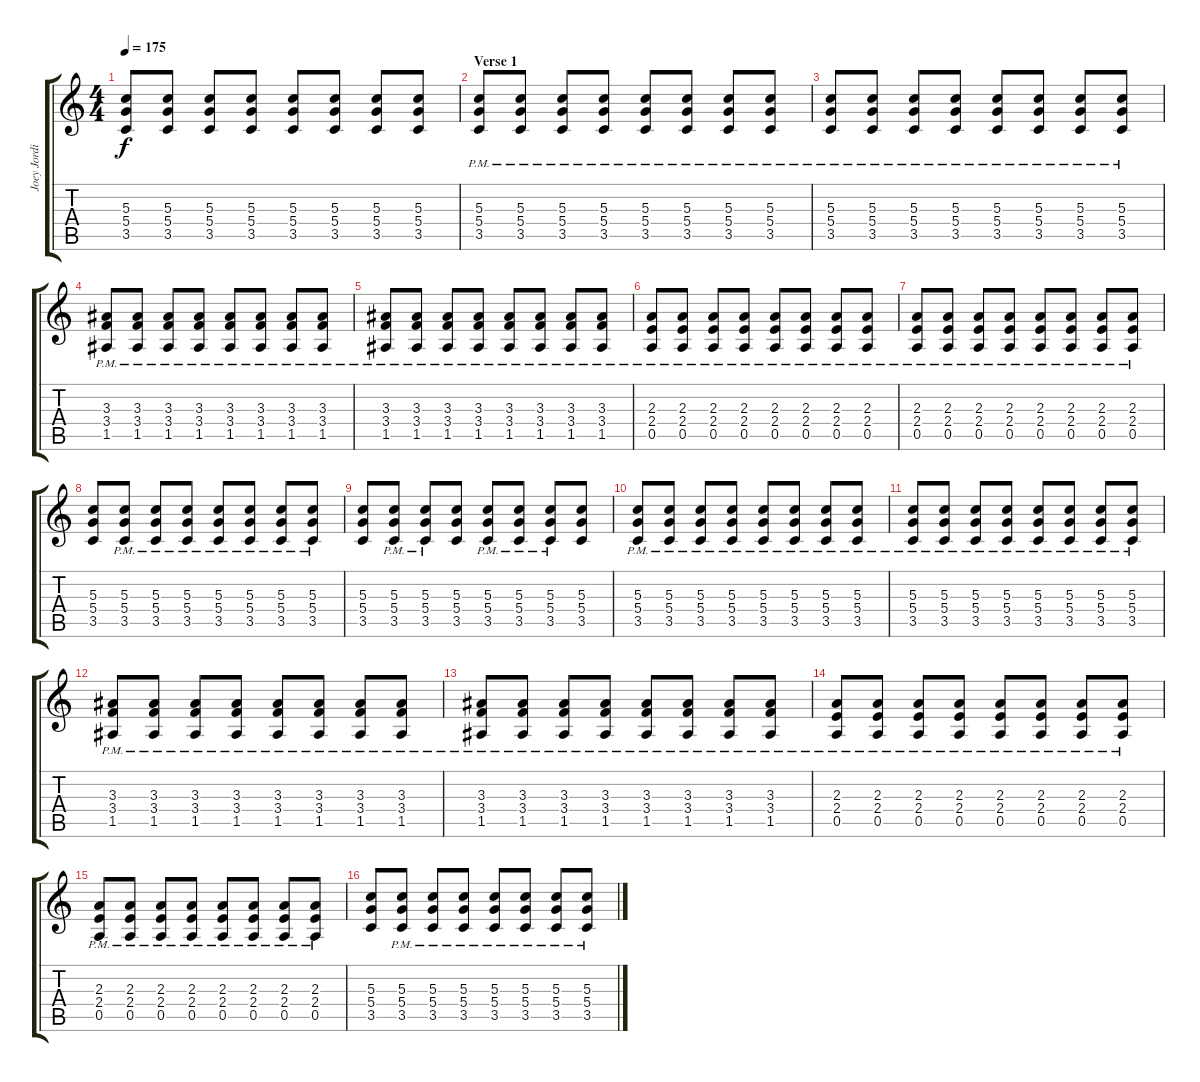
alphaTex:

\track ("Joey Jordison (Rythm)" "Joey Jordi") {instrument overdrivenguitar}
\staff {score tabs}
\tuning (E4 B3 G3 D3 A2 E2) {hide}
\ts (4 4)
\tempo 175
\clef g2
\ks c
(5.3 5.4 3.5).8{dy f} (5.3 5.4 3.5).8 (5.3 5.4 3.5).8 (5.3 5.4 3.5).8 (5.3 5.4 3.5).8 (5.3 5.4 3.5).8 (5.3 5.4 3.5).8 (5.3 5.4 3.5).8 |
\section ("" "Verse 1")
(5.3{pm} 5.4{pm} 3.5{pm}).8 (5.3{pm} 5.4{pm} 3.5{pm}).8 (5.3{pm} 5.4{pm} 3.5{pm}).8 (5.3{pm} 5.4{pm} 3.5{pm}).8 (5.3{pm} 5.4{pm} 3.5{pm}).8 (5.3{pm} 5.4{pm} 3.5{pm}).8 (5.3{pm} 5.4{pm} 3.5{pm}).8 (5.3{pm} 5.4{pm} 3.5{pm}).8 |
(5.3{pm} 5.4{pm} 3.5{pm}).8 (5.3{pm} 5.4{pm} 3.5{pm}).8 (5.3{pm} 5.4{pm} 3.5{pm}).8 (5.3{pm} 5.4{pm} 3.5{pm}).8 (5.3{pm} 5.4{pm} 3.5{pm}).8 (5.3{pm} 5.4{pm} 3.5{pm}).8 (5.3{pm} 5.4{pm} 3.5{pm}).8 (5.3{pm} 5.4{pm} 3.5{pm}).8 |
(3.3{pm} 3.4{pm} 1.5{pm}).8 (3.3{pm} 3.4{pm} 1.5{pm}).8 (3.3{pm} 3.4{pm} 1.5{pm}).8 (3.3{pm} 3.4{pm} 1.5{pm}).8 (3.3{pm} 3.4{pm} 1.5{pm}).8 (3.3{pm} 3.4{pm} 1.5{pm}).8 (3.3{pm} 3.4{pm} 1.5{pm}).8 (3.3{pm} 3.4{pm} 1.5{pm}).8 |
(3.3{pm} 3.4{pm} 1.5{pm}).8 (3.3{pm} 3.4{pm} 1.5{pm}).8 (3.3{pm} 3.4{pm} 1.5{pm}).8 (3.3{pm} 3.4{pm} 1.5{pm}).8 (3.3{pm} 3.4{pm} 1.5{pm}).8 (3.3{pm} 3.4{pm} 1.5{pm}).8 (3.3{pm} 3.4{pm} 1.5{pm}).8 (3.3{pm} 3.4{pm} 1.5{pm}).8 |
(2.3{pm} 2.4{pm} 0.5{pm}).8 (2.3{pm} 2.4{pm} 0.5{pm}).8 (2.3{pm} 2.4{pm} 0.5{pm}).8 (2.3{pm} 2.4{pm} 0.5{pm}).8 (2.3{pm} 2.4{pm} 0.5{pm}).8 (2.3{pm} 2.4{pm} 0.5{pm}).8 (2.3{pm} 2.4{pm} 0.5{pm}).8 (2.3{pm} 2.4{pm} 0.5{pm}).8 |
(2.3{pm} 2.4{pm} 0.5{pm}).8 (2.3{pm} 2.4{pm} 0.5{pm}).8 (2.3{pm} 2.4{pm} 0.5{pm}).8 (2.3{pm} 2.4{pm} 0.5{pm}).8 (2.3{pm} 2.4{pm} 0.5{pm}).8 (2.3{pm} 2.4{pm} 0.5{pm}).8 (2.3{pm} 2.4{pm} 0.5{pm}).8 (2.3{pm} 2.4{pm} 0.5{pm}).8 |
(5.3 5.4 3.5).8 (5.3{pm} 5.4{pm} 3.5{pm}).8 (5.3{pm} 5.4{pm} 3.5{pm}).8 (5.3{pm} 5.4{pm} 3.5{pm}).8 (5.3{pm} 5.4{pm} 3.5{pm}).8 (5.3{pm} 5.4{pm} 3.5{pm}).8 (5.3{pm} 5.4{pm} 3.5{pm}).8 (5.3{pm} 5.4{pm} 3.5{pm}).8 |
(5.3 5.4 3.5).8 (5.3{pm} 5.4{pm} 3.5{pm}).8 (5.3{pm} 5.4{pm} 3.5{pm}).8 (5.3 5.4 3.5).8 (5.3{pm} 5.4{pm} 3.5{pm}).8 (5.3{pm} 5.4{pm} 3.5{pm}).8 (5.3{pm} 5.4{pm} 3.5{pm}).8 (5.3 5.4 3.5).8 |
(5.3{pm} 5.4{pm} 3.5{pm}).8 (5.3{pm} 5.4{pm} 3.5{pm}).8 (5.3{pm} 5.4{pm} 3.5{pm}).8 (5.3{pm} 5.4{pm} 3.5{pm}).8 (5.3{pm} 5.4{pm} 3.5{pm}).8 (5.3{pm} 5.4{pm} 3.5{pm}).8 (5.3{pm} 5.4{pm} 3.5{pm}).8 (5.3{pm} 5.4{pm} 3.5{pm}).8 |
(5.3{pm} 5.4{pm} 3.5{pm}).8 (5.3{pm} 5.4{pm} 3.5{pm}).8 (5.3{pm} 5.4{pm} 3.5{pm}).8 (5.3{pm} 5.4{pm} 3.5{pm}).8 (5.3{pm} 5.4{pm} 3.5{pm}).8 (5.3{pm} 5.4{pm} 3.5{pm}).8 (5.3{pm} 5.4{pm} 3.5{pm}).8 (5.3{pm} 5.4{pm} 3.5{pm}).8 |
(3.3{pm} 3.4{pm} 1.5{pm}).8 (3.3{pm} 3.4{pm} 1.5{pm}).8 (3.3{pm} 3.4{pm} 1.5{pm}).8 (3.3{pm} 3.4{pm} 1.5{pm}).8 (3.3{pm} 3.4{pm} 1.5{pm}).8 (3.3{pm} 3.4{pm} 1.5{pm}).8 (3.3{pm} 3.4{pm} 1.5{pm}).8 (3.3{pm} 3.4{pm} 1.5{pm}).8 |
(3.3{pm} 3.4{pm} 1.5{pm}).8 (3.3{pm} 3.4{pm} 1.5{pm}).8 (3.3{pm} 3.4{pm} 1.5{pm}).8 (3.3{pm} 3.4{pm} 1.5{pm}).8 (3.3{pm} 3.4{pm} 1.5{pm}).8 (3.3{pm} 3.4{pm} 1.5{pm}).8 (3.3{pm} 3.4{pm} 1.5{pm}).8 (3.3{pm} 3.4{pm} 1.5{pm}).8 |
(2.3{pm} 2.4{pm} 0.5{pm}).8 (2.3{pm} 2.4{pm} 0.5{pm}).8 (2.3{pm} 2.4{pm} 0.5{pm}).8 (2.3{pm} 2.4{pm} 0.5{pm}).8 (2.3{pm} 2.4{pm} 0.5{pm}).8 (2.3{pm} 2.4{pm} 0.5{pm}).8 (2.3{pm} 2.4{pm} 0.5{pm}).8 (2.3{pm} 2.4{pm} 0.5{pm}).8 |
(2.3{pm} 2.4{pm} 0.5{pm}).8 (2.3{pm} 2.4{pm} 0.5{pm}).8 (2.3{pm} 2.4{pm} 0.5{pm}).8 (2.3{pm} 2.4{pm} 0.5{pm}).8 (2.3{pm} 2.4{pm} 0.5{pm}).8 (2.3{pm} 2.4{pm} 0.5{pm}).8 (2.3{pm} 2.4{pm} 0.5{pm}).8 (2.3{pm} 2.4{pm} 0.5{pm}).8 |
(5.3 5.4 3.5).8 (5.3{pm} 5.4{pm} 3.5{pm}).8 (5.3{pm} 5.4{pm} 3.5{pm}).8 (5.3{pm} 5.4{pm} 3.5{pm}).8 (5.3{pm} 5.4{pm} 3.5{pm}).8 (5.3{pm} 5.4{pm} 3.5{pm}).8 (5.3{pm} 5.4{pm} 3.5{pm}).8 (5.3{pm} 5.4{pm} 3.5{pm}).8
